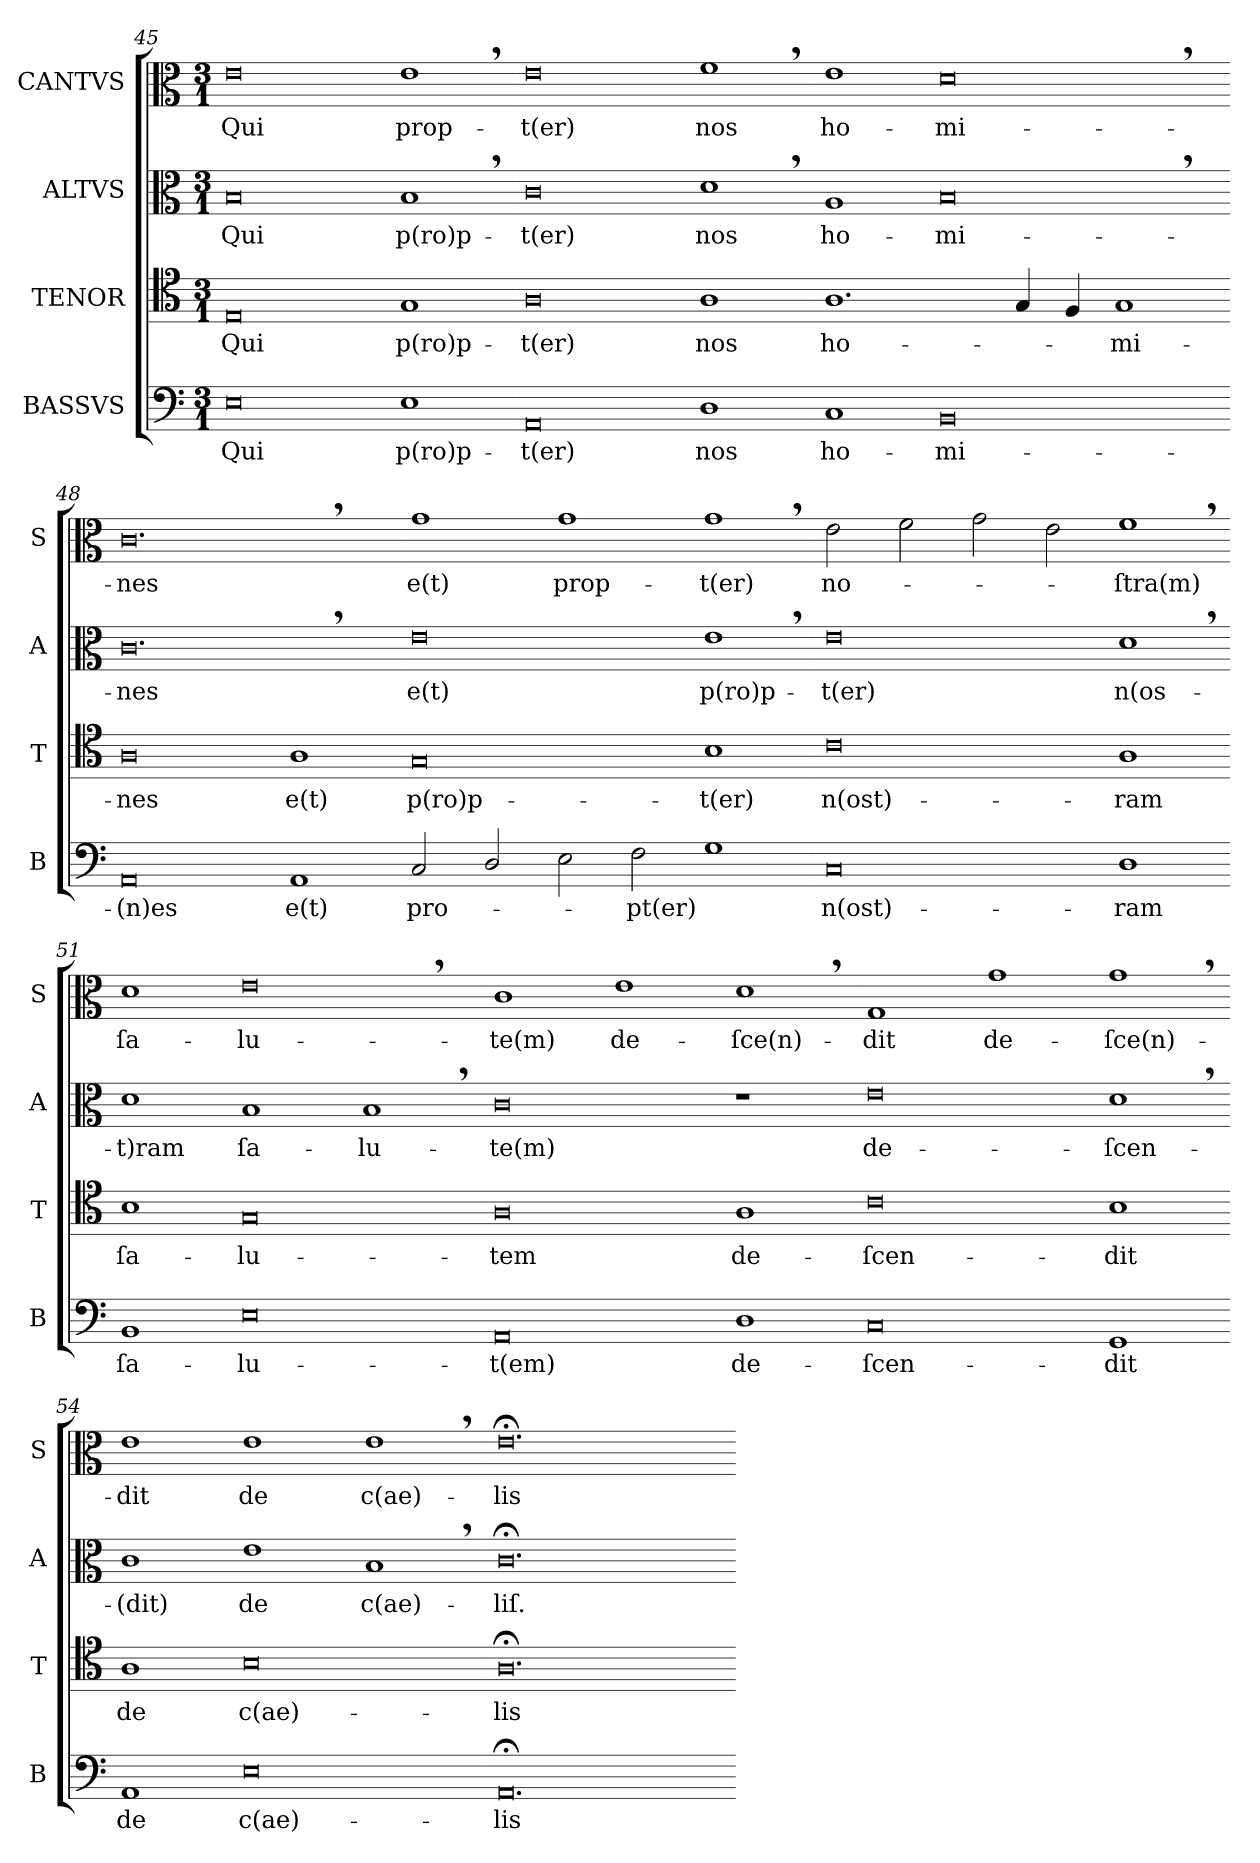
**kern	**text	**kern	**text	**kern	**text	**kern	**text
*part4	*part4	*part3	*part3	*part2	*part2	*part1	*part1
*staff4	*staff4	*staff3	*staff3	*staff2	*staff2	*staff1	*staff1
*I"BASSVS	*	*I"TENOR	*	*I"ALTVS	*	*I"CANTVS	*
*I'B	*	*I'T	*	*I'A	*	*I'S	*
*clefF4	*	*clefC4	*	*clefC3	*	*clefC3	*
*k[]	*	*k[]	*	*k[]	*	*k[]	*
*a:	*	*a:	*	*a:	*	*a:	*
*M3/1	*	*M3/1	*	*M3/1	*	*M3/1	*
=45	=45	=45	=45	=45	=45	=45	=45
0E\	Qui	0E/	Qui	0B/	Qui	0e\	Qui
1E\	p(ro)p-	1G/	p(ro)p-	1B,/	p(ro)p-	1e,\	prop-
=46-	=46-	=46-	=46-	=46-	=46-	=46-	=46-
0AA/	-t(er)	0A\	-t(er)	0c\	-t(er)	0e\	-t(er)
1D\	nos	1A\	nos	1d,\	nos	1f,\	nos
=47-	=47-	=47-	=47-	=47-	=47-	=47-	=47-
1C/	ho-	1.A\	ho-	1A/	ho-	1e\	ho-
0BB/	-mi-	.	.	0B,/	-mi-	0d,\	-mi-
.	.	4G/	.	.	.	.	.
.	.	4F/	.	.	.	.	.
.	.	1G/	-mi-	.	.	.	.
=48-	=48-	=48-	=48-	=48-	=48-	=48-	=48-
0AA/	-(n)es	0A\	-nes	0.c,\	-nes	0.c,\	-nes
1AA/	e(t)	1A\	e(t)	.	.	.	.
=49-	=49-	=49-	=49-	=49-	=49-	=49-	=49-
2C/	pro-	0G/	p(ro)p-	0e\	e(t)	1g\	e(t)
2D/	.	.	.	.	.	.	.
2E\	.	.	.	.	.	1g\	prop-
2F\	-pt(er)	.	.	.	.	.	.
1G\	.	1B\	-t(er)	1e,\	p(ro)p-	1g,\	-t(er)
=50-	=50-	=50-	=50-	=50-	=50-	=50-	=50-
0C/	n(ost)-	0c\	n(ost)-	0e\	-t(er)	2e\	no-
.	.	.	.	.	.	2f\	.
.	.	.	.	.	.	2g\	.
.	.	.	.	.	.	2e\	.
1D\	-ram	1A\	-ram	1d,\	n(os-	1f,\	-ſtra(m)
=51-	=51-	=51-	=51-	=51-	=51-	=51-	=51-
1BB/	ſa-	1B\	ſa-	1d\	-t)ram	1d\	ſa-
0E\	-lu-	0G/	-lu-	1B/	ſa-	0e,\	-lu-
.	.	.	.	1B,/	-lu-	.	.
=52-	=52-	=52-	=52-	=52-	=52-	=52-	=52-
0AA/	-t(em)	0A\	-tem	0c\	-te(m)	1c\	-te(m)
.	.	.	.	.	.	1e\	de-
1D\	de-	1A\	de-	1r	.	1d,\	-ſce(n)-
=53-	=53-	=53-	=53-	=53-	=53-	=53-	=53-
0C/	-ſcen-	0c\	-ſcen-	0e\	de-	1G/	-dit
!	!	!	!	!	!	!	!LO:LY:i
.	.	.	.	.	.	1g\	de-
!	!	!	!	!	!	!	!LO:LY:i
1GG/	-dit	1B\	-dit	1d,\	-ſcen-	1g,\	-ſce(n)-
=54-	=54-	=54-	=54-	=54-	=54-	=54-	=54-
!	!	!	!	!	!	!	!LO:LY:i
1AA/	de	1A\	de	1c\	-(dit)	1e\	-dit
0E\	c(ae)-	0B\	c(ae)-	1e\	de	1e\	de
.	.	.	.	1B,/	c(ae)-	1e,\	c(ae)-
=55-	=55-	=55-	=55-	=55-	=55-	=55-	=55-
0.AA;</	-lis	0.A;<\	-lis	0.c;<\	-liſ.	0.e;<\	-lis
=-	=-	=-	=-	=-	=-	=-	=-
*-	*-	*-	*-	*-	*-	*-	*-
